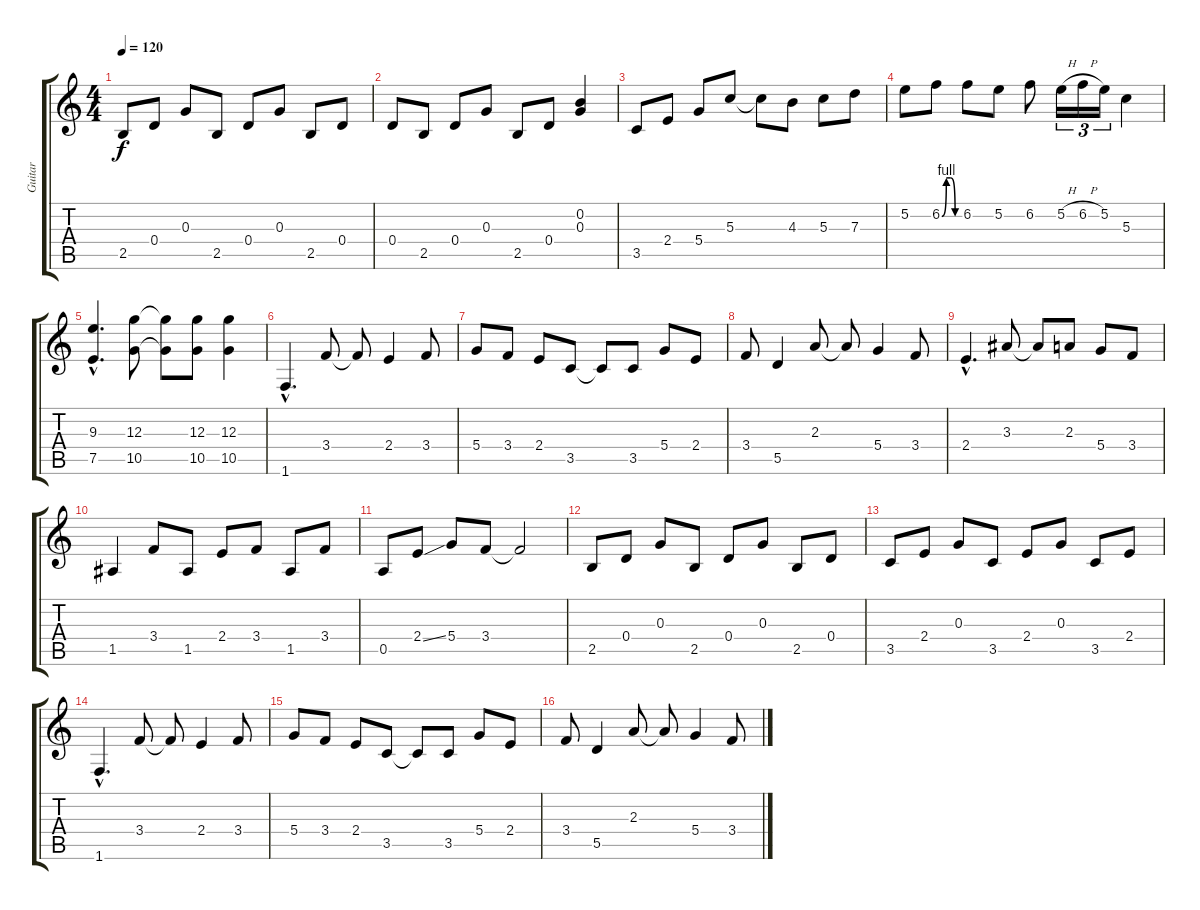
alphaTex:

\track ("Guitar" "Guitar") {instrument overdrivenguitar}
\staff {score tabs}
\tuning (E4 B3 G3 D3 A2 E2) {hide}
\ts (4 4)
\tempo 120
\clef g2
\ks c
2.5.8{dy f} 0.4.8 0.3.8 2.5.8 0.4.8 0.3.8 2.5.8 0.4.8 |
0.4.8 2.5.8 0.4.8 0.3.8 2.5.8 0.4.8 (0.2 0.3).4 |
3.5.8 2.4.8 5.4.8 5.3.8 5.3{t}.8 4.3.8 5.3.8 7.3.8 |
5.2.8 6.2{be (custom 0 0 15 4 30 4 45 0 60 0)}.8 6.2.8 5.2.8 6.2.8 5.2{h}.16{tu (3 2)} 6.2{h}.16{tu (3 2)} 5.2.16{tu (3 2)} 5.3.4 |
(9.3{hac} 7.5{hac}).4{d} (12.3 10.5).8 (12.3{t} 10.5{t}).8 (12.3 10.5).8 (12.3 10.5).4 |
1.6{hac}.4{d} 3.4.8 3.4{t}.8 2.4.4 3.4.8 |
5.4.8 3.4.8 2.4.8 3.5.8 3.5{t}.8 3.5.8 5.4.8 2.4.8 |
3.4.8 5.5.4 2.3.8 2.3{t}.8 5.4.4 3.4.8 |
2.4{hac}.4{d} 3.3.8 3.3{t}.8 2.3.8 5.4.8 3.4.8 |
1.5.4 3.4.8 1.5.8 2.4.8 3.4.8 1.5.8 3.4.8 |
0.5.8 2.4{ss}.8 5.4.8 3.4.8 3.4{t}.2 |
2.5.8 0.4.8 0.3.8 2.5.8 0.4.8 0.3.8 2.5.8 0.4.8 |
3.5.8 2.4.8 0.3.8 3.5.8 2.4.8 0.3.8 3.5.8 2.4.8 |
1.6{hac}.4{d} 3.4.8 3.4{t}.8 2.4.4 3.4.8 |
5.4.8 3.4.8 2.4.8 3.5.8 3.5{t}.8 3.5.8 5.4.8 2.4.8 |
3.4.8 5.5.4 2.3.8 2.3{t}.8 5.4.4 3.4.8
